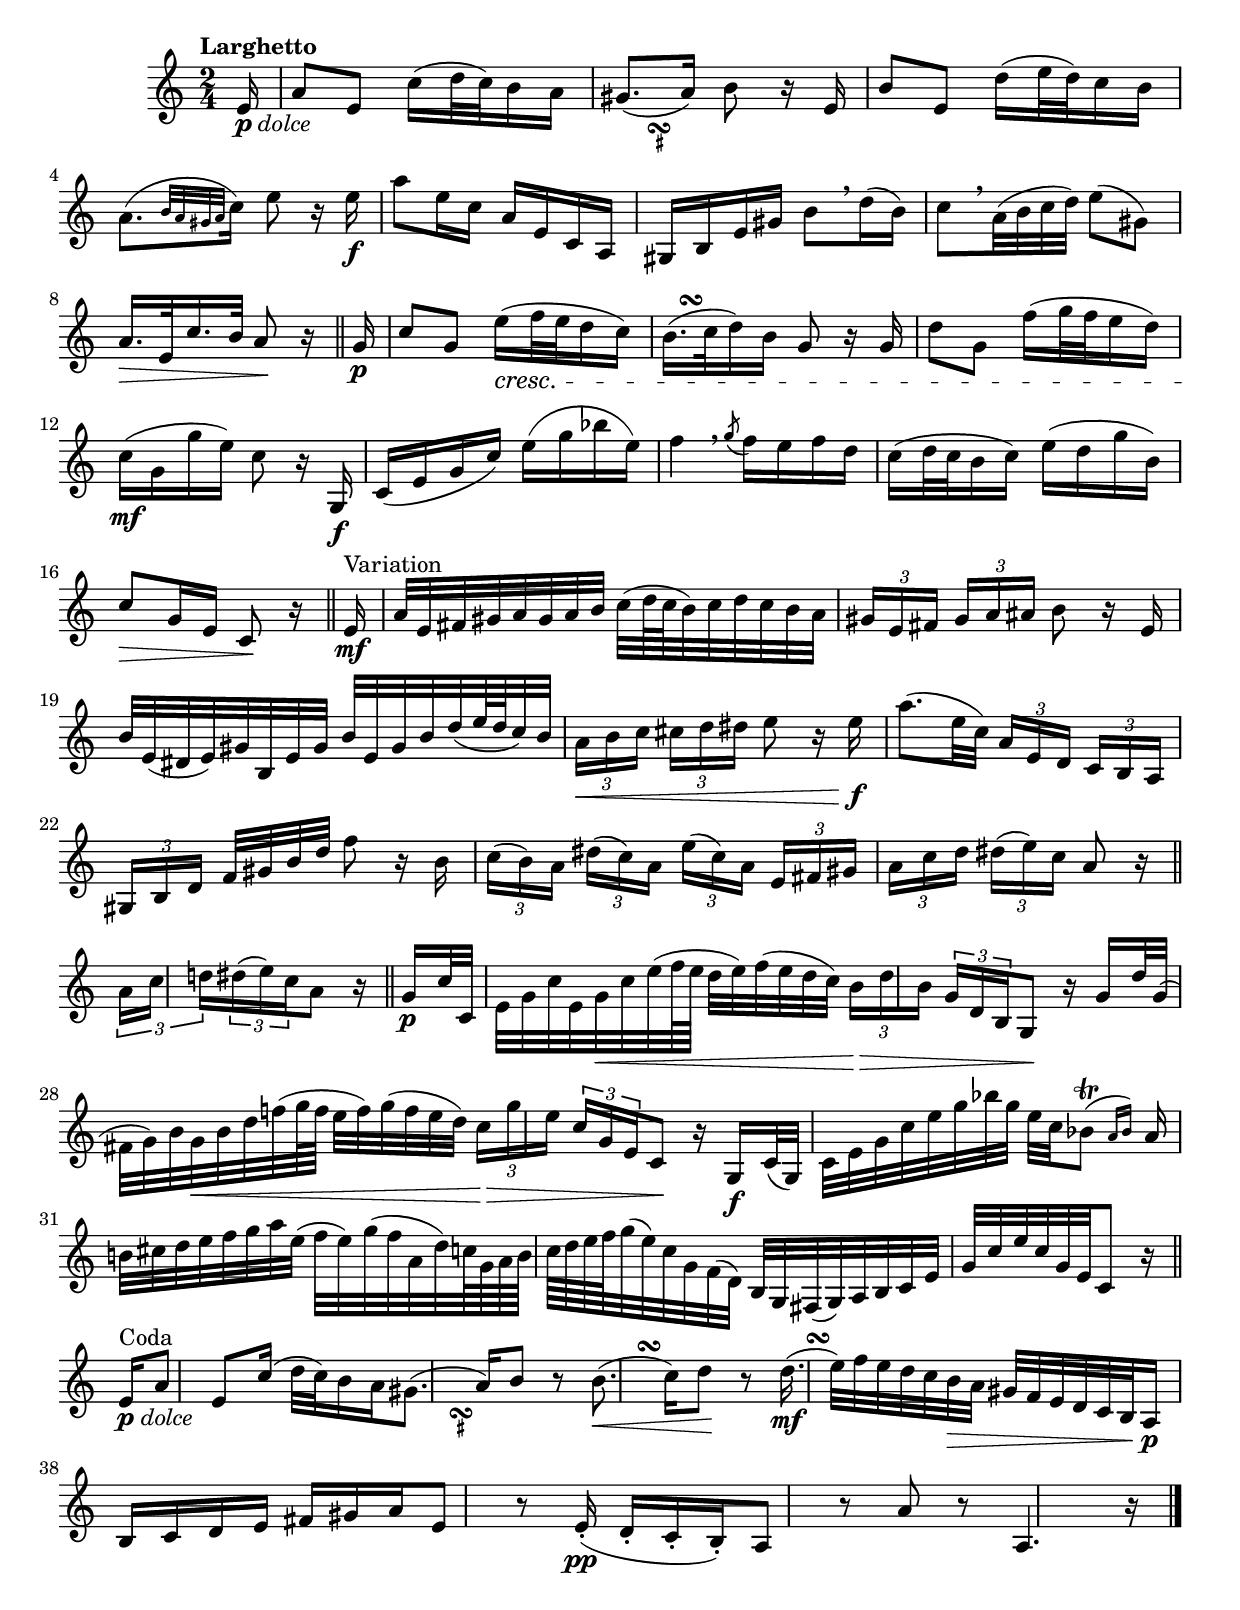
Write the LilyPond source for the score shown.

\version "2.22.0"

\include "../turn-markup.ily"

\relative {
  \language "english"

  \transposition f

  \tempo "Larghetto"

  \key a \minor
  \time 2/4

  \partial 16 e'16_\markup { \dynamic "p" \italic "dolce" }
  a8 e c'16( d32 c) b16 a |
  <<
    { g-sharp8.( a16) }
    { s8 s_#(turn-with-accidentals (markup #:null) (markup #:sharp)) }
  >> b8 r16 e, |
  b'8 e, d'16( e32 d) c16 b |
  a8.[( \grace { b32 a g-sharp a } c16)] e8 r16 e \f |
  a8 e16 c a e c a |
  g-sharp16 b e g-sharp b8[ \breathe d16( b)] |
  c8[ \breathe a32( b c d)] e8( g-sharp,) |
  a16. \> e32 c'16. b32 a8 \! r16 \bar "||"

  g16 \p |
  c8 g e'16( \cresc f32 e d16 c) |
  <<
    { b16.( c32 }
    { s16 s^\turn-markup }
  >> d16) b g8 r16 g |
  d'8 g, f'16( g32 f e16 d) |
  c16( \mf g g' e) c8 r16 g, \f |
  c16( e g c) e( g b-flat e,) |
  f4 \breathe \acciaccatura g8 f16 e f d |
  c16( d32 c b16 c) e( d g b,) |
  c8 \> g16 e c8 \! r16 \bar "||"

  e16^"Variation" \mf |
  a32 e f-sharp g-sharp a g-sharp a b c( d64 c b32) c d c b a |
  \tuplet 3/2 8 { g-sharp16[ e f-sharp] g-sharp a a-sharp } b8 r16 e, |
  b'32 e,( d-sharp e) g-sharp b, e g-sharp b e, g-sharp b d( e64 d c32) b |
  \tuplet 3/2 8 { a16[ \< b c] c-sharp d d-sharp } e8 r16 e \f |
  a8.( e32 c) \tuplet 3/2 8 { a16[ e d] c b a } |
  \tuplet 3/2 { g-sharp16[ b d] } f32 g-sharp b d f8 r16 b, |
  \tuplet 3/2 8 { c16[( b) a] d-sharp[( c) a] e'[( c) a] e f-sharp g-sharp } |
  \tuplet 3/2 8 { a[ c d] d-sharp( e) c } a8 r16 \bar "||"
  \tuplet 3/2 8 { a c d-natural! d-sharp( e) c } a8 r16 \bar "||"

  g16 \p |
  c32 c, e g c e, g \< c e( f64 e d32 e) f( e d c) |
  \tuplet 3/2 8 { b16[ \> d b] g d b } g8 \! r16 g' |
  d'32 g,( f-sharp g) b g \< b d f-natural!( g64 f e32 f) g( f e d) |
  \tuplet 3/2 8 { c16[ \> g' e] c g e } c8 \! r16 g \f |
  c32( g) c e g c e g b-flat g e c \afterGrace b-flat8\trill( { a16 b-flat) } |
  a16 b-natural!32 c-sharp d e f g a e( f e) g( f a, d) |
  c-natural!64 g a b c d e f g32( e) c g f( d) b g f-sharp( g) a b |
  c e g c e c g e c8 r16 \bar "||"

  e16^"Coda"_\markup { \dynamic "p" \italic "dolce" }
  a8 e c'16( d32 c) b16 a |
  <<
    { g-sharp8.( a16) }
    { s8 s_#(turn-with-accidentals (markup #:null) (markup #:sharp)) }
  >> b8 r |
  <<
    { b8.( \< c16) }
    { s8 s^\turn-markup }
  >> d8 \! r |
  <<
    { d16.( \mf e32) }
    { s16 s^\turn-markup }
  >> f32 e d c b \> a g-sharp f e d c b |
  a16 \p b c d e f-sharp g-sharp a |
  e8 r e16-.( \pp d-. c-. b-.) |
  a8 r a' r |
  a,4. r16 \bar "|."
}
